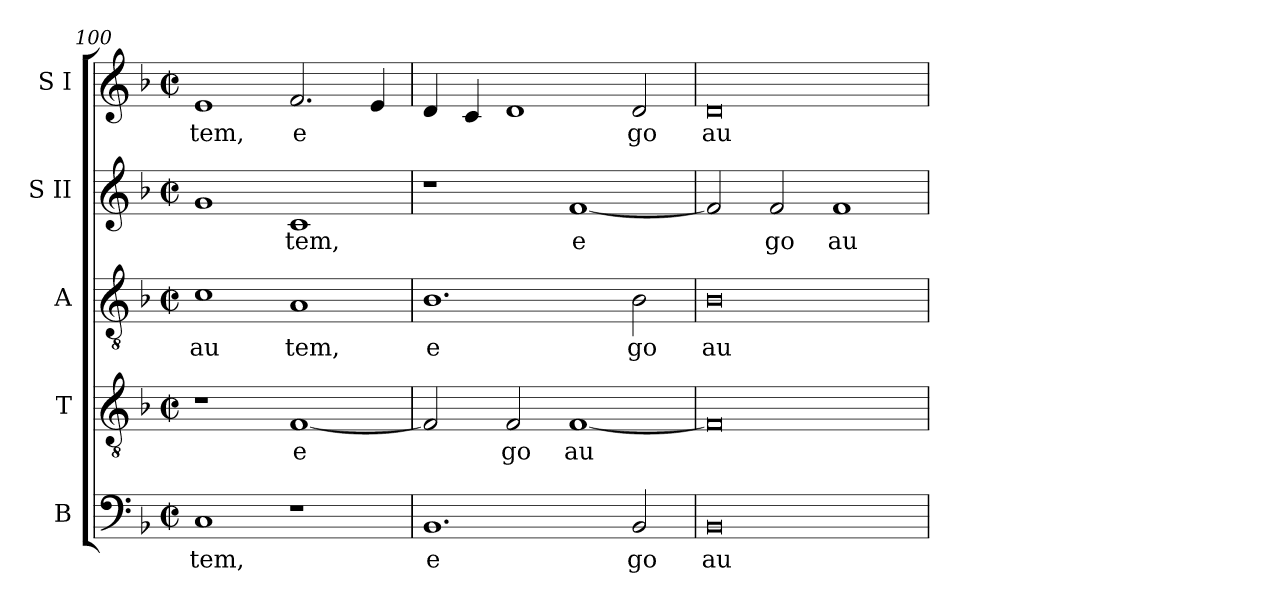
**kern	**text	**kern	**text	**kern	**text	**kern	**text	**kern	**text
*part5	*part5	*part4	*part4	*part3	*part3	*part2	*part2	*part1	*part1
*staff5	*staff5	*staff4	*staff4	*staff3	*staff3	*staff2	*staff2	*staff1	*staff1
*I"B	*	*I"T	*	*I"A	*	*I"S II	*	*I"S I	*
*clefF4	*	*clefGv2	*	*clefGv2	*	*clefG2	*	*clefG2	*
*k[b-]	*	*k[b-]	*	*k[b-]	*	*k[b-]	*	*k[b-]	*
*F:	*	*F:	*	*F:	*	*F:	*	*F:	*
*M2/2	*	*M2/2	*	*M2/2	*	*M2/2	*	*M2/2	*
*met(c|)	*	*met(c|)	*	*met(c|)	*	*met(c|)	*	*met(c|)	*
=100	=100	=100	=100	=100	=100	=100	=100	=100	=100
!	!LO:LY:b:cj	!	!	!	!LO:LY:b:cj	!	!LO:LY:b:cj	!	!LO:LY:b:cj
1C	tem,	1r	.	1c	au	1g	.	1e	-tem,
!	!	!	!LO:LY:b:cj	!	!LO:LY:b:cj	!	!LO:LY:b:cj	!	!LO:LY:b:cj
1r	.	[<1F	e	1A	tem,	1c	tem,	2.f/	e-
!	!	!	!	!	!	!	!	!	!LO:LY:b:cj
.	.	.	.	.	.	.	.	4e/	--
=101	=101	=101	=101	=101	=101	=101	=101	=101	=101
!	!LO:LY:b:cj	!	!LO:LY:b:cj	!	!LO:LY:b:cj	!	!	!	!LO:LY:b:cj
1.BB-	e	2F/]	.	1.B-	e	1r	.	4d/	--
!	!	!	!	!	!	!	!	!	!LO:LY:b:cj
.	.	.	.	.	.	.	.	4c/	--
!	!	!	!LO:LY:b:cj	!	!	!	!	!	!LO:LY:b:cj
.	.	2F/	go	.	.	.	.	1d	--
!	!	!	!LO:LY:b:cj	!	!	!	!LO:LY:b:cj	!	!
.	.	[<1F	au	.	.	[<1f	e	.	.
!	!LO:LY:b:cj	!	!	!	!LO:LY:b:cj	!	!	!	!LO:LY:b:cj
2BB-/	go	.	.	2B-\	go	.	.	2d/	-go
=102	=102	=102	=102	=102	=102	=102	=102	=102	=102
!	!LO:LY:b:cj	!	!LO:LY:b:cj	!	!LO:LY:b:cj	!	!LO:LY:b:cj	!	!LO:LY:b:cj
0BB-	au	0F]	.	0B-	au	2f/]	.	0d	au-
!	!	!	!	!	!	!	!LO:LY:b:cj	!	!
.	.	.	.	.	.	2f/	go	.	.
!	!	!	!	!	!	!	!LO:LY:b:cj	!	!
.	.	.	.	.	.	1f	au	.	.
=	=	=	=	=	=	=	=	=	=
*-	*-	*-	*-	*-	*-	*-	*-	*-	*-
